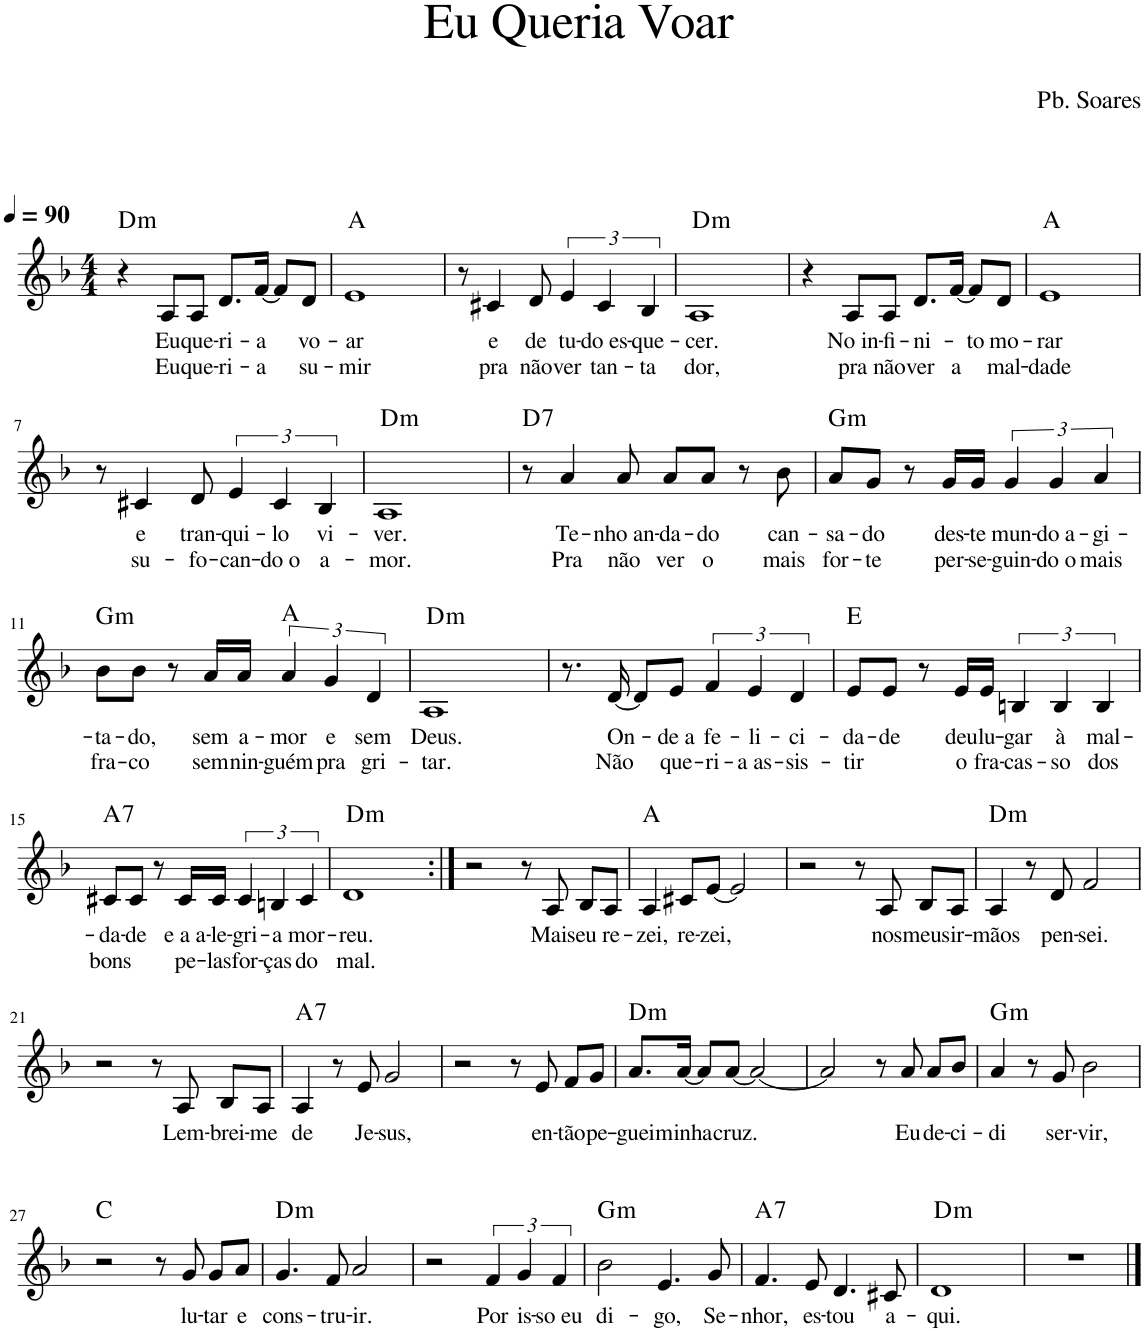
**kern	**text	**text	**harte
*part1	*part1	*part1	*part1
*staff1	*staff1	*staff1	*
*I"Voz	*	*	*
*I'Vo.	*	*	*
*clefG2	*	*	*
*k[b-]	*	*	*
*M4/4	*	*	*
*MM90	*	*	*
=1	=1	=1	=1
!	!	!	!LO:H:kt=m
4r	.	.	D:min
!	!LO:LY:b	!LO:LY:b	!
8A/L	Eu	Eu	.
!	!LO:LY:b	!LO:LY:b	!
8A/J	que-	que-	.
!	!LO:LY:b	!LO:LY:b	!
8.d/L	-ri-	-ri-	.
!	!LO:LY:b	!LO:LY:b	!
[16f/Jk	-a	-a	.
8f/L]	.	.	.
!	!LO:LY:b	!LO:LY:b	!
8d/J	vo-	su-	.
=2	=2	=2	=2
!	!LO:LY:b	!LO:LY:b	!
1e	-ar	-mir	A:maj
=3	=3	=3	=3
8r	.	.	.
!	!LO:LY:b	!LO:LY:b	!
4c#X/	e	pra	.
!	!LO:LY:b	!LO:LY:b	!
8d/	de	não	.
!	!LO:LY:b	!LO:LY:b	!
6e/	tu-	ver	.
!	!LO:LY:b	!LO:LY:b	!
6c#/	-do es-	tan-	.
!	!LO:LY:b	!LO:LY:b	!
6B-/	-que-	-ta	.
=4	=4	=4	=4
!	!LO:LY:b	!LO:LY:b	!LO:H:kt=m
1A	-cer.	dor,	D:min
=5	=5	=5	=5
4r	.	.	.
!	!LO:LY:b	!LO:LY:b	!
8A/L	No in-	pra	.
!	!LO:LY:b	!LO:LY:b	!
8A/J	-fi-	não	.
!	!LO:LY:b	!LO:LY:b	!
8.d/L	-ni-	ver	.
!	!	!LO:LY:b	!
[16f/Jk	.	a	.
!	!LO:LY:b	!	!
8f/L]	-to	.	.
!	!LO:LY:b	!LO:LY:b	!
8d/J	mo-	mal-	.
=6	=6	=6	=6
!	!LO:LY:b	!LO:LY:b	!
1e	-rar	-dade	A:maj
!!LO:LB:g=z
=7	=7	=7	=7
8r	.	.	.
!	!LO:LY:b	!LO:LY:b	!
4c#X/	e	su-	.
!	!LO:LY:b	!LO:LY:b	!
8d/	tran-	-fo-	.
!	!LO:LY:b	!LO:LY:b	!
6e/	-qui-	-can-	.
!	!LO:LY:b	!LO:LY:b	!
6c#/	-lo	-do o	.
!	!LO:LY:b	!LO:LY:b	!
6B-/	vi-	a-	.
=8	=8	=8	=8
!	!LO:LY:b	!LO:LY:b	!LO:H:kt=m
1A	-ver.	-mor.	D:min
=9	=9	=9	=9
!	!	!	!LO:H:kt=7
8r	.	.	D:7
!	!LO:LY:b	!LO:LY:b	!
4a/	Te-	Pra	.
!	!LO:LY:b	!LO:LY:b	!
8a/	-nho an-	não	.
!	!LO:LY:b	!LO:LY:b	!
8a/L	-da-	ver	.
!	!LO:LY:b	!LO:LY:b	!
8a/J	-do	o	.
8r	.	.	.
!	!LO:LY:b	!LO:LY:b	!
8b-\	can-	mais	.
=10	=10	=10	=10
!	!LO:LY:b	!LO:LY:b	!LO:H:kt=m
8a/L	-sa-	for-	G:min
!	!LO:LY:b	!LO:LY:b	!
8g/J	-do	-te	.
8r	.	.	.
!	!LO:LY:b	!LO:LY:b	!
16g/LL	des-	per-	.
!	!LO:LY:b	!LO:LY:b	!
16g/JJ	-te	-se-	.
!	!LO:LY:b	!LO:LY:b	!
6g/	mun-	-guin-	.
!	!LO:LY:b	!LO:LY:b	!
6g/	-do a-	-do o	.
!	!LO:LY:b	!LO:LY:b	!
6a/	-gi-	mais	.
!!LO:LB:g=z
=11	=11	=11	=11
!	!LO:LY:b	!LO:LY:b	!LO:H:kt=m
8b-\L	-ta-	fra-	G:min
!	!LO:LY:b	!LO:LY:b	!
8b-\J	-do,	-co	.
8r	.	.	.
!	!LO:LY:b	!LO:LY:b	!
16a/LL	sem	sem	.
!	!LO:LY:b	!LO:LY:b	!
16a/JJ	a-	nin-	.
!	!LO:LY:b	!LO:LY:b	!
6a/	-mor	-guém	A:maj
!	!LO:LY:b	!LO:LY:b	!
6g/	e	pra	.
!	!LO:LY:b	!LO:LY:b	!
6d/	sem	gri-	.
=12	=12	=12	=12
!	!LO:LY:b	!LO:LY:b	!LO:H:kt=m
1A	Deus.	-tar.	D:min
=13	=13	=13	=13
8.r	.	.	.
!	!LO:LY:b	!LO:LY:b	!
[16d/	On-	Não	.
8d/L]	.	.	.
!	!LO:LY:b	!LO:LY:b	!
8e/J	-de a	que-	.
!	!LO:LY:b	!LO:LY:b	!
6f/	fe-	-ri-	.
!	!LO:LY:b	!LO:LY:b	!
6e/	-li-	-a as-	.
!	!LO:LY:b	!LO:LY:b	!
6d/	-ci-	-sis-	.
=14	=14	=14	=14
!	!LO:LY:b	!LO:LY:b	!
8e/L	-da-	-tir	E:maj
!	!LO:LY:b	!	!
8e/J	-de	.	.
8r	.	.	.
!	!LO:LY:b	!LO:LY:b	!
16e/LL	deu	o	.
!	!LO:LY:b	!LO:LY:b	!
16e/JJ	lu-	fra-	.
!	!LO:LY:b	!LO:LY:b	!
6Bn/	-gar	-cas-	.
!	!LO:LY:b	!LO:LY:b	!
6B/	à	-so	.
!	!LO:LY:b	!LO:LY:b	!
6B/	mal-	dos	.
!!LO:LB:g=z
=15	=15	=15	=15
!	!LO:LY:b	!LO:LY:b	!LO:H:kt=7
8c#X/L	-da-	bons	A:7
!	!LO:LY:b	!	!
8c#/J	-de	.	.
8r	.	.	.
!	!LO:LY:b	!LO:LY:b	!
16c#/LL	e a a-	pe-	.
!	!LO:LY:b	!LO:LY:b	!
16c#/JJ	-le-	-las	.
!	!LO:LY:b	!LO:LY:b	!
6c#/	-gri-	for-	.
!	!LO:LY:b	!LO:LY:b	!
6Bn/	-a	-ças	.
!	!LO:LY:b	!LO:LY:b	!
6c#/	mor-	do	.
=16	=16	=16	=16
!	!LO:LY:b	!LO:LY:b	!LO:H:kt=m
1d	-reu.	mal.	D:min
=17:|!	=17:|!	=17:|!	=17:|!
2r	.	.	.
8r	.	.	.
!	!LO:LY:b	!	!
8A/	Mais	.	.
!	!LO:LY:b	!	!
8B-/L	eu	.	.
!	!LO:LY:b	!	!
8A/J	re-	.	.
=18	=18	=18	=18
!	!LO:LY:b	!	!
4A/	-zei,	.	A:maj
!	!LO:LY:b	!	!
8c#X/L	re-	.	.
!	!LO:LY:b	!	!
[8e/J	-zei,	.	.
2e/]	.	.	.
=19	=19	=19	=19
2r	.	.	.
8r	.	.	.
!	!LO:LY:b	!	!
8A/	nos	.	.
!	!LO:LY:b	!	!
8B-/L	meus	.	.
!	!LO:LY:b	!	!
8A/J	ir-	.	.
=20	=20	=20	=20
!	!LO:LY:b	!	!LO:H:kt=m
4A/	-mãos	.	D:min
8r	.	.	.
!	!LO:LY:b	!	!
8d/	pen-	.	.
!	!LO:LY:b	!	!
2f/	-sei.	.	.
!!LO:LB:g=z
=21	=21	=21	=21
2r	.	.	.
8r	.	.	.
!	!LO:LY:b	!	!
8A/	Lem-	.	.
!	!LO:LY:b	!	!
8B-/L	-brei-	.	.
!	!LO:LY:b	!	!
8A/J	-me	.	.
=22	=22	=22	=22
!	!LO:LY:b	!	!LO:H:kt=7
4A/	de	.	A:7
8r	.	.	.
!	!LO:LY:b	!	!
8e/	Je-	.	.
!	!LO:LY:b	!	!
2g/	-sus,	.	.
=23	=23	=23	=23
2r	.	.	.
8r	.	.	.
!	!LO:LY:b	!	!
8e/	en-	.	.
!	!LO:LY:b	!	!
8f/L	-tão	.	.
!	!LO:LY:b	!	!
8g/J	pe-	.	.
=24	=24	=24	=24
!	!LO:LY:b	!	!LO:H:kt=m
8.a/L	-guei	.	D:min
!	!LO:LY:b	!	!
[16a/Jk	minha	.	.
8a/L]	.	.	.
!	!LO:LY:b	!	!
[8a/J	-cruz.	.	.
2a/_	.	.	.
=25	=25	=25	=25
2a/]	.	.	.
8r	.	.	.
!	!LO:LY:b	!	!
8a/	Eu	.	.
!	!LO:LY:b	!	!
8a/L	de-	.	.
!	!LO:LY:b	!	!
8b-/J	-ci-	.	.
=26	=26	=26	=26
!	!LO:LY:b	!	!LO:H:kt=m
4a/	-di	.	G:min
8r	.	.	.
!	!LO:LY:b	!	!
8g/	ser-	.	.
!	!LO:LY:b	!	!
2b-\	-vir,	.	.
!!LO:LB:g=z
=27	=27	=27	=27
2r	.	.	C:maj
8r	.	.	.
!	!LO:LY:b	!	!
8g/	lu-	.	.
!	!LO:LY:b	!	!
8g/L	-tar	.	.
!	!LO:LY:b	!	!
8a/J	e	.	.
=28	=28	=28	=28
!	!LO:LY:b	!	!LO:H:kt=m
4.g/	cons-	.	D:min
!	!LO:LY:b	!	!
8f/	-tru-	.	.
!	!LO:LY:b	!	!
2a/	-ir.	.	.
=29	=29	=29	=29
2r	.	.	.
!	!LO:LY:b	!	!
6f/	Por	.	.
!	!LO:LY:b	!	!
6g/	is-	.	.
!	!LO:LY:b	!	!
6f/	-so eu	.	.
=30	=30	=30	=30
!	!LO:LY:b	!	!LO:H:kt=m
2b-\	di-	.	G:min
!	!LO:LY:b	!	!
4.e/	-go,	.	.
!	!LO:LY:b	!	!
8g/	Se-	.	.
=31	=31	=31	=31
!	!LO:LY:b	!	!LO:H:kt=7
4.f/	-nhor,	.	A:7
!	!LO:LY:b	!	!
8e/	es-	.	.
!	!LO:LY:b	!	!
4.d/	-tou	.	.
!	!LO:LY:b	!	!
8c#X/	a-	.	.
=32	=32	=32	=32
!	!LO:LY:b	!	!LO:H:kt=m
1d	-qui.	.	D:min
=33	=33	=33	=33
1r	.	.	.
==	==	==	==
*-	*-	*-	*-
